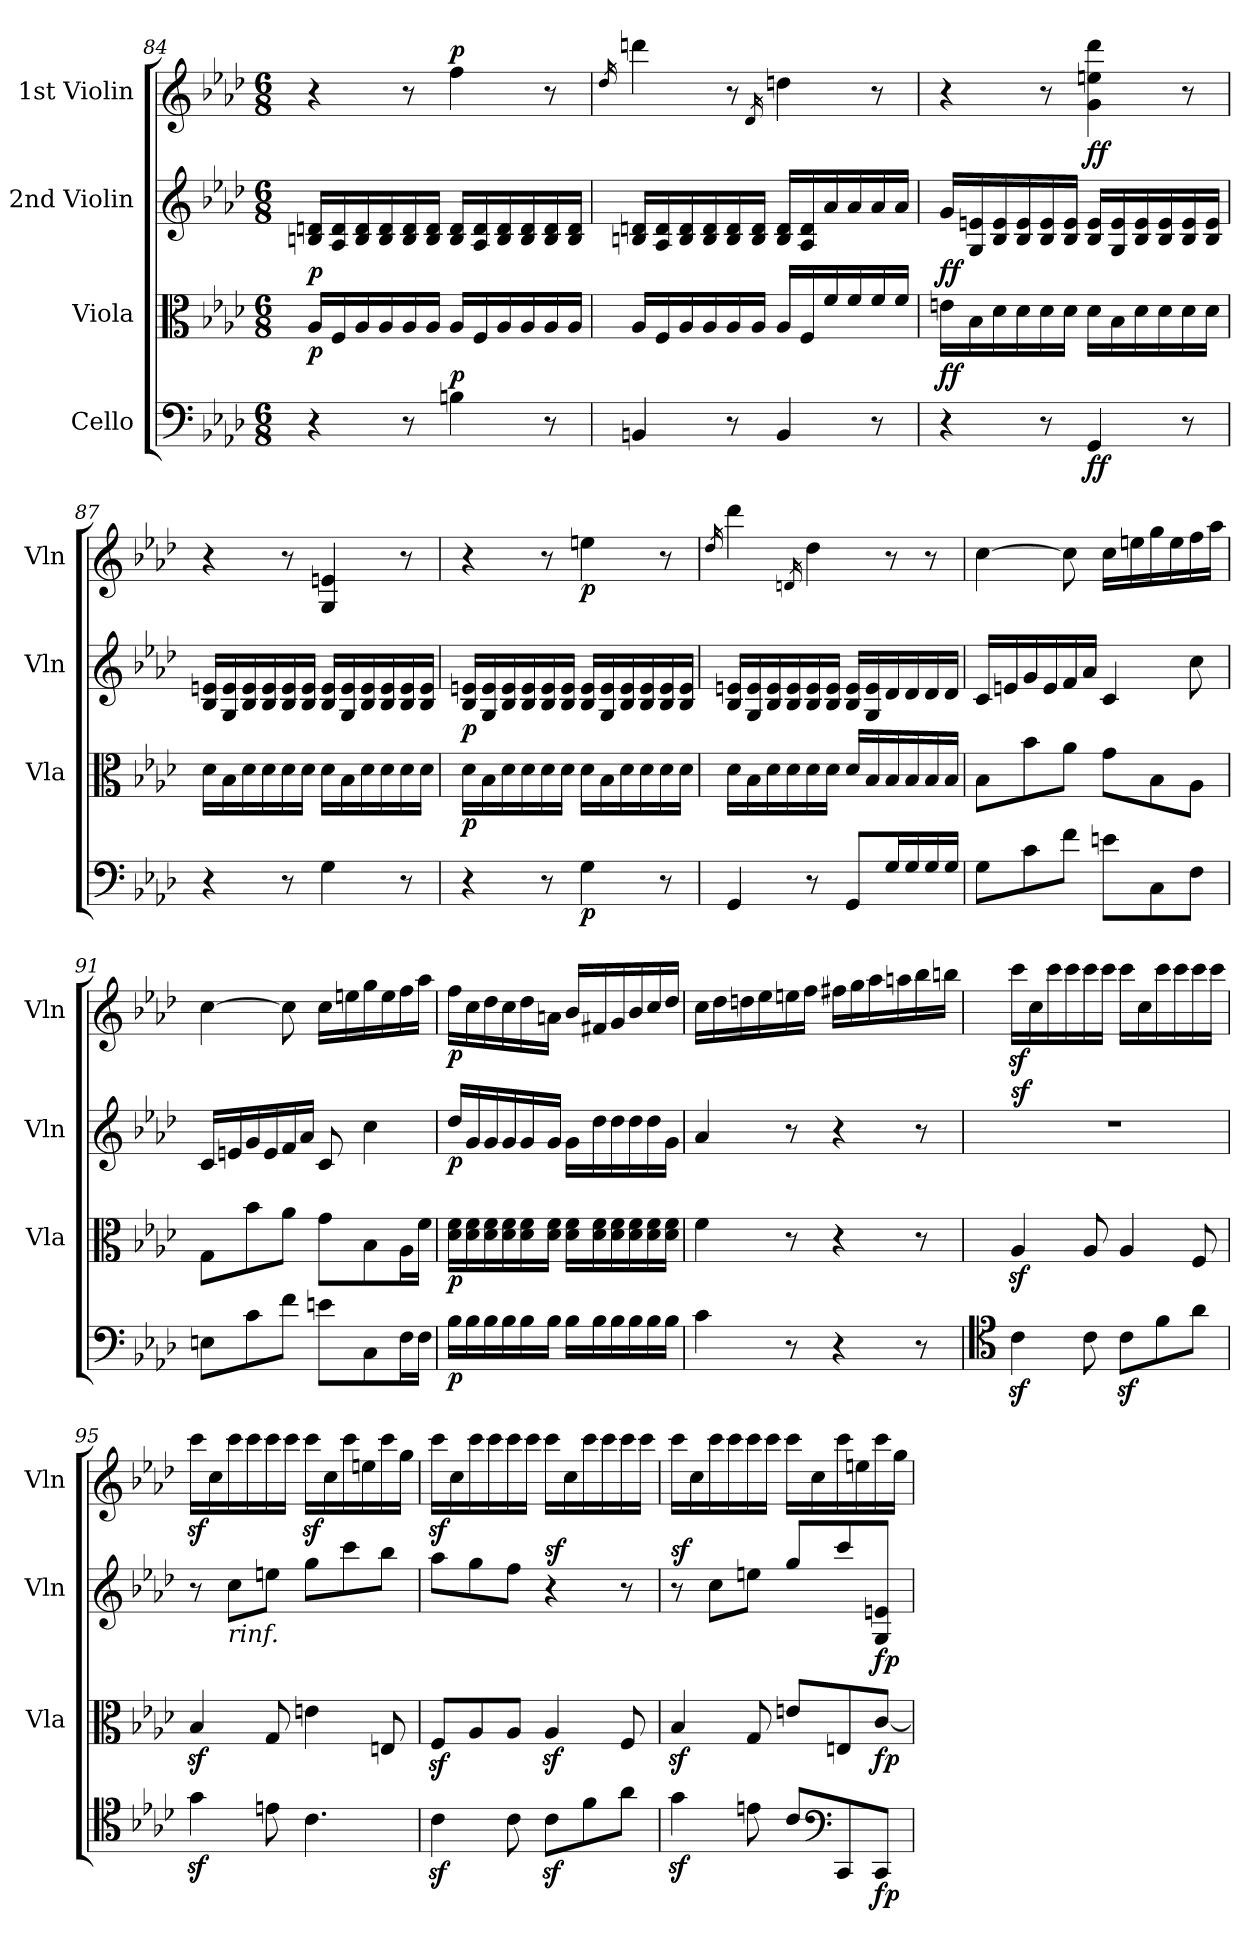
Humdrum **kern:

**kern	**dynam	**kern	**dynam	**kern	**dynam	**kern	**dynam
*part4	*part4	*part3	*part3	*part2	*part2	*part1	*part1
*staff4	*staff4	*staff3	*staff3	*staff2	*staff2	*staff1	*staff1
*I"Cello	*	*I"Viola	*	*I"2nd Violin	*	*I"1st Violin	*
*	*	*I'Vla	*	*I'Vln	*	*I'Vln	*
*clefF4	*	*clefC3	*	*clefG2	*	*clefG2	*
*k[b-e-a-d-]	*	*k[b-e-a-d-]	*	*k[b-e-a-d-]	*	*k[b-e-a-d-]	*
*M6/8	*	*M6/8	*	*M6/8	*	*M6/8	*
=84	=84	=84	=84	=84	=84	=84	=84
!	!	!	!LO:DY:b	!	!LO:DY:b	!	!
4r	.	16A-/LL	p	16Bn/ 16dn/LL	p	4r	.
.	.	16F/	.	16A-/ 16d/	.	.	.
.	.	16A-/	.	16B/ 16d/	.	.	.
.	.	16A-/	.	16B/ 16d/	.	.	.
8r	.	16A-/	.	16B/ 16d/	.	8r	.
.	.	16A-/JJ	.	16B/ 16d/JJ	.	.	.
!	!LO:DY:a	!	!	!	!	!	!LO:DY:a
4Bn\	p	16A-/LL	.	16B/ 16d/LL	.	4ff\	p
.	.	16F/	.	16A-/ 16d/	.	.	.
.	.	16A-/	.	16B/ 16d/	.	.	.
.	.	16A-/	.	16B/ 16d/	.	.	.
8r	.	16A-/	.	16B/ 16d/	.	8r	.
.	.	16A-/JJ	.	16B/ 16d/JJ	.	.	.
=85	=85	=85	=85	=85	=85	=85	=85
.	.	.	.	.	.	16qdd-/	.
4BBn/	.	16A-/LL	.	16Bn/ 16dn/LL	.	4dddn\	.
.	.	16F/	.	16A-/ 16d/	.	.	.
.	.	16A-/	.	16B/ 16d/	.	.	.
.	.	16A-/	.	16B/ 16d/	.	.	.
8r	.	16A-/	.	16B/ 16d/	.	8r	.
.	.	16A-/JJ	.	16B/ 16d/JJ	.	.	.
.	.	.	.	.	.	16qd-/	.
4BB/	.	16A-/LL	.	16B/ 16d/LL	.	4ddn\	.
.	.	16F/	.	16A-/ 16d/	.	.	.
.	.	16f/	.	16a-/	.	.	.
.	.	16f/	.	16a-/	.	.	.
8r	.	16f/	.	16a-/	.	8r	.
.	.	16f/JJ	.	16a-/JJ	.	.	.
=86	=86	=86	=86	=86	=86	=86	=86
!	!LO:DY:a	!	!	!	!LO:DY:b	!	!
4r	ff	16en\LL	.	16g/LL	ff	4r	.
.	.	16B-\	.	16G/ 16en/	.	.	.
.	.	16d-\	.	16B-/ 16e/	.	.	.
.	.	16d-\	.	16B-/ 16e/	.	.	.
8r	.	16d-\	.	16B-/ 16e/	.	8r	.
.	.	16d-\JJ	.	16B-/ 16e/JJ	.	.	.
!	!LO:DY:b	!	!	!	!	!	!LO:DY:b
4GG/	ff	16d-\LL	.	16B-/ 16e/LL	.	4g\ 4een\ 4ddd-\	ff
.	.	16B-\	.	16G/ 16e/	.	.	.
.	.	16d-\	.	16B-/ 16e/	.	.	.
.	.	16d-\	.	16B-/ 16e/	.	.	.
8r	.	16d-\	.	16B-/ 16e/	.	8r	.
.	.	16d-\JJ	.	16B-/ 16e/JJ	.	.	.
=87	=87	=87	=87	=87	=87	=87	=87
4r	.	16d-\LL	.	16B-/ 16en/LL	.	4r	.
.	.	16B-\	.	16G/ 16e/	.	.	.
.	.	16d-\	.	16B-/ 16e/	.	.	.
.	.	16d-\	.	16B-/ 16e/	.	.	.
8r	.	16d-\	.	16B-/ 16e/	.	8r	.
.	.	16d-\JJ	.	16B-/ 16e/JJ	.	.	.
4G\	.	16d-\LL	.	16B-/ 16e/LL	.	4G/ 4en/	.
.	.	16B-\	.	16G/ 16e/	.	.	.
.	.	16d-\	.	16B-/ 16e/	.	.	.
.	.	16d-\	.	16B-/ 16e/	.	.	.
8r	.	16d-\	.	16B-/ 16e/	.	8r	.
.	.	16d-\JJ	.	16B-/ 16e/JJ	.	.	.
=88	=88	=88	=88	=88	=88	=88	=88
!	!	!	!LO:DY:b	!	!LO:DY:b	!	!
4r	.	16d-\LL	p	16B-/ 16en/LL	p	4r	.
.	.	16B-\	.	16G/ 16e/	.	.	.
.	.	16d-\	.	16B-/ 16e/	.	.	.
.	.	16d-\	.	16B-/ 16e/	.	.	.
8r	.	16d-\	.	16B-/ 16e/	.	8r	.
.	.	16d-\JJ	.	16B-/ 16e/JJ	.	.	.
!	!LO:DY:b	!	!	!	!	!	!LO:DY:b
4G\	p	16d-\LL	.	16B-/ 16e/LL	.	4een\	p
.	.	16B-\	.	16G/ 16e/	.	.	.
.	.	16d-\	.	16B-/ 16e/	.	.	.
.	.	16d-\	.	16B-/ 16e/	.	.	.
8r	.	16d-\	.	16B-/ 16e/	.	8r	.
.	.	16d-\JJ	.	16B-/ 16e/JJ	.	.	.
=89	=89	=89	=89	=89	=89	=89	=89
.	.	.	.	.	.	16qdd-/	.
4GG/	.	16d-\LL	.	16B-/ 16en/LL	.	4ddd-\	.
.	.	16B-\	.	16G/ 16e/	.	.	.
.	.	16d-\	.	16B-/ 16e/	.	.	.
.	.	16d-\	.	16B-/ 16e/	.	.	.
.	.	.	.	.	.	16qdn/	.
8r	.	16d-\	.	16B-/ 16e/	.	4dd-\	.
.	.	16d-\JJ	.	16B-/ 16e/JJ	.	.	.
8GG/L	.	16d-/LL	.	16B-/ 16e/LL	.	.	.
.	.	16B-/	.	16G/ 16e/	.	.	.
16G/L	.	16B-/	.	16d-/	.	8r	.
16G/	.	16B-/	.	16d-/	.	.	.
16G/	.	16B-/	.	16d-/	.	8r	.
16G/JJ	.	16B-/JJ	.	16d-/JJ	.	.	.
=90	=90	=90	=90	=90	=90	=90	=90
8G\L	.	8B-\L	.	16c/LL	.	[4cc\	.
.	.	.	.	16en/	.	.	.
8c\	.	8b-\	.	16g/	.	.	.
.	.	.	.	16e/	.	.	.
8f\J	.	8a-\J	.	16f/	.	8cc\]	.
.	.	.	.	16a-/JJ	.	.	.
8en\L	.	8g\L	.	4c/	.	16cc\LL	.
.	.	.	.	.	.	16een\	.
8C\	.	8B-\	.	.	.	16gg\	.
.	.	.	.	.	.	16ee\	.
8F\J	.	8A-\J	.	8cc\	.	16ff\	.
.	.	.	.	.	.	16aa-\JJ	.
=91	=91	=91	=91	=91	=91	=91	=91
8En\L	.	8G\L	.	16c/LL	.	[4cc\	.
.	.	.	.	16en/	.	.	.
8c\	.	8b-\	.	16g/	.	.	.
.	.	.	.	16e/	.	.	.
8f\J	.	8a-\J	.	16f/	.	8cc\]	.
.	.	.	.	16a-/JJ	.	.	.
8en\L	.	8g\L	.	8c/	.	16cc\LL	.
.	.	.	.	.	.	16een\	.
8C\	.	8B-\	.	4cc\	.	16gg\	.
.	.	.	.	.	.	16ee\	.
16F\L	.	16A-\L	.	.	.	16ff\	.
16F\JJ	.	16f\JJ	.	.	.	16aa-\JJ	.
=92	=92	=92	=92	=92	=92	=92	=92
!	!LO:DY:b	!	!LO:DY:b	!	!LO:DY:b	!	!LO:DY:b
16B-\LL	p	16d-\ 16f\LL	p	16dd-/LL	p	16ff\LL	p
16B-\	.	16d-\ 16f\	.	16g/	.	16cc\	.
16B-\	.	16d-\ 16f\	.	16g/	.	16dd-\	.
16B-\	.	16d-\ 16f\	.	16g/	.	16cc\	.
16B-\	.	16d-\ 16f\	.	16g/	.	16dd-\	.
16B-\JJ	.	16d-\ 16f\JJ	.	16g/JJ	.	16an\JJ	.
16B-\LL	.	16d-\ 16f\LL	.	16g\LL	.	16b-/LL	.
16B-\	.	16d-\ 16f\	.	16dd-\	.	16f#X/	.
16B-\	.	16d-\ 16f\	.	16dd-\	.	16g/	.
16B-\	.	16d-\ 16f\	.	16dd-\	.	16b-/	.
16B-\	.	16d-\ 16f\	.	16dd-\	.	16cc/	.
16B-\JJ	.	16d-\ 16f\JJ	.	16g\JJ	.	16dd-/JJ	.
=93	=93	=93	=93	=93	=93	=93	=93
4c\	.	4f\	.	4a-/	.	16cc\LL	.
.	.	.	.	.	.	16dd-\	.
.	.	.	.	.	.	16ddn\	.
.	.	.	.	.	.	16ee-\	.
8r	.	8r	.	8r	.	16een\	.
.	.	.	.	.	.	16ff\JJ	.
4r	.	4r	.	4r	.	16ff#X\LL	.
.	.	.	.	.	.	16gg\	.
.	.	.	.	.	.	16aa-\	.
.	.	.	.	.	.	16aan\	.
8r	.	8r	.	8r	.	16bb-\	.
.	.	.	.	.	.	16bbn\JJ	.
=94	=94	=94	=94	=94	=94	=94	=94
*clefC4	*	*	*	*	*	*	*
!	!	!	!	!	!LO:DY:a	!	!
4cz<\	.	4A-z</	.	2.r	sf	16cccz<\LL	.
.	.	.	.	.	.	16cc\	.
.	.	.	.	.	.	16ccc\	.
.	.	.	.	.	.	16ccc\	.
8c\	.	8A-/	.	.	.	16ccc\	.
.	.	.	.	.	.	16ccc\JJ	.
8cz>\L	.	4A-/	.	.	.	16ccc\LL	.
.	.	.	.	.	.	16cc\	.
8f\	.	.	.	.	.	16ccc\	.
.	.	.	.	.	.	16ccc\	.
8a-\J	.	8F/	.	.	.	16ccc\	.
.	.	.	.	.	.	16ccc\JJ	.
=95	=95	=95	=95	=95	=95	=95	=95
4gz<\	.	4B-z</	.	8r	.	16cccz<\LL	.
.	.	.	.	.	.	16cc\	.
!	!	!	!	!LO:TX:b:i:t=rinf.	!	!	!
.	.	.	.	8cc\L	.	16ccc\	.
.	.	.	.	.	.	16ccc\	.
8en\	.	8G/	.	8een\J	.	16ccc\	.
.	.	.	.	.	.	16ccc\JJ	.
4.c\	.	4en\	.	8gg\L	.	16cccz<\LL	.
.	.	.	.	.	.	16cc\	.
.	.	.	.	8ccc\	.	16ccc\	.
.	.	.	.	.	.	16een\	.
.	.	8En/	.	8bb-\J	.	16ccc\	.
.	.	.	.	.	.	16gg\JJ	.
=96	=96	=96	=96	=96	=96	=96	=96
4cz<\	.	8Fz</L	.	8aa-\L	.	16cccz<\LL	.
.	.	.	.	.	.	16cc\	.
.	.	8A-/	.	8gg\	.	16ccc\	.
.	.	.	.	.	.	16ccc\	.
8c\	.	8A-/J	.	8ff\J	.	16ccc\	.
.	.	.	.	.	.	16ccc\JJ	.
!	!	!	!	!	!LO:DY:a	!	!
8cz<\L	.	4A-z</	.	4r	sf	16ccc\LL	.
.	.	.	.	.	.	16cc\	.
8f\	.	.	.	.	.	16ccc\	.
.	.	.	.	.	.	16ccc\	.
8a-\J	.	8F/	.	8r	.	16ccc\	.
.	.	.	.	.	.	16ccc\JJ	.
=97	=97	=97	=97	=97	=97	=97	=97
!	!	!	!	!	!LO:DY:a	!	!
4gz<\	.	4B-z</	.	8r	sf	16ccc\LL	.
.	.	.	.	.	.	16cc\	.
.	.	.	.	8cc\L	.	16ccc\	.
.	.	.	.	.	.	16ccc\	.
8en\	.	8G/	.	8een\J	.	16ccc\	.
.	.	.	.	.	.	16ccc\JJ	.
8c/L	.	8en/L	.	8gg/L	.	16ccc\LL	.
.	.	.	.	.	.	16cc\	.
*clefF4	*	*	*	*	*	*	*
8CC/	.	8En/	.	8ccc/	.	16ccc\	.
.	.	.	.	.	.	16een\	.
!	!LO:DY:b	!	!LO:DY:b	!	!LO:DY:b	!	!
8CC/J	fp	[8c/J	fp	8G/ 8en/J	fp	16ccc\	.
.	.	.	.	.	.	16gg\JJ	.
=	=	=	=	=	=	=	=
*-	*-	*-	*-	*-	*-	*-	*-
